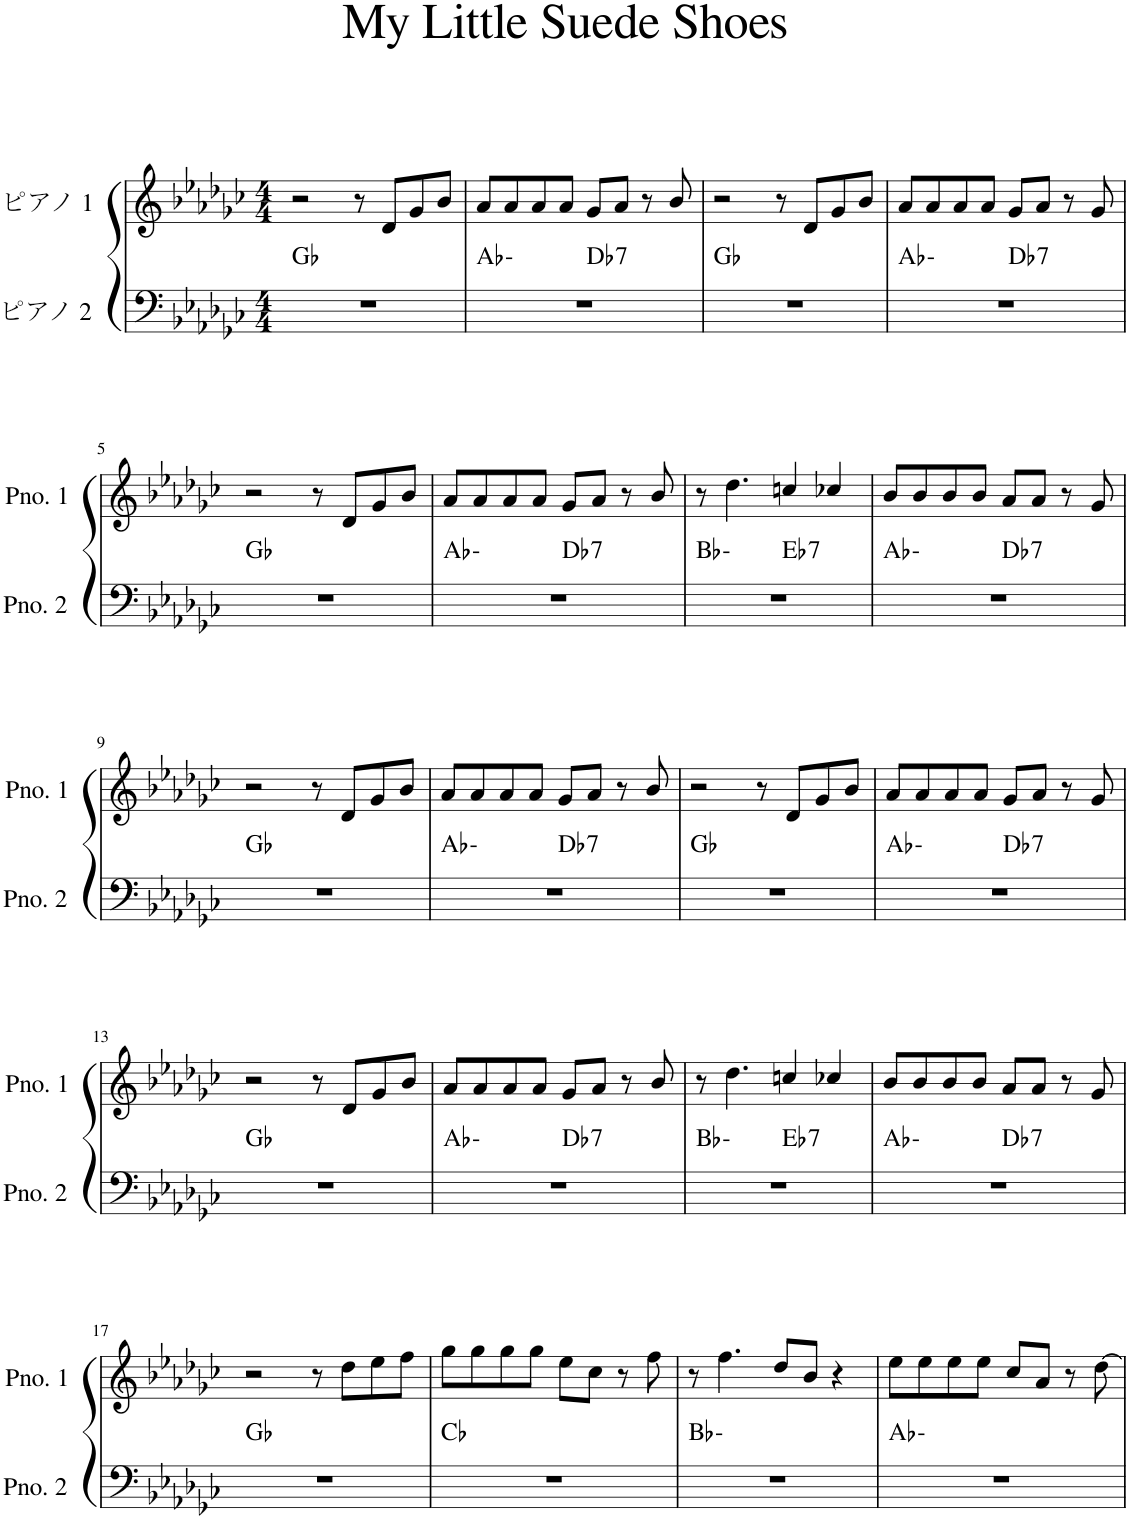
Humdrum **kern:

**kern	**harte	**kern
*part2	*part2	*part1
*staff2	*	*staff1
*I"ピアノ 2	*	*I"ピアノ 1
*clefF4	*	*clefG2
*k[b-e-a-d-g-c-]	*	*k[b-e-a-d-g-c-]
*M4/4	*	*M4/4
=1	=1	=1
1r	Gb:maj	2r
.	.	8r
.	.	8d-/L
.	.	8g-/
.	.	8b-/J
=2	=2	=2
*^	*	*
1r	2ryy	Ab:min	8a-/L
.	.	.	8a-/
.	.	.	8a-/
.	.	.	8a-/J
!	!	!LO:H:kt=7	!
.	2ryy	Db:7	8g-/L
.	.	.	8a-/J
.	.	.	8r
.	.	.	8b-/
*v	*v	*	*
=3	=3	=3
1r	Gb:maj	2r
.	.	8r
.	.	8d-/L
.	.	8g-/
.	.	8b-/J
=4	=4	=4
*^	*	*
1r	2ryy	Ab:min	8a-/L
.	.	.	8a-/
.	.	.	8a-/
.	.	.	8a-/J
!	!	!LO:H:kt=7	!
.	2ryy	Db:7	8g-/L
.	.	.	8a-/J
.	.	.	8r
.	.	.	8g-/
*v	*v	*	*
!!LO:LB:g=z
=5	=5	=5
1r	Gb:maj	2r
.	.	8r
.	.	8d-/L
.	.	8g-/
.	.	8b-/J
=6	=6	=6
*^	*	*
1r	2ryy	Ab:min	8a-/L
.	.	.	8a-/
.	.	.	8a-/
.	.	.	8a-/J
!	!	!LO:H:kt=7	!
.	2ryy	Db:7	8g-/L
.	.	.	8a-/J
.	.	.	8r
.	.	.	8b-/
=7	=7	=7	=7
1r	2ryy	Bb:min	8r
.	.	.	4.dd-\
!	!	!LO:H:kt=7	!
.	2ryy	Eb:7	4ccn/
.	.	.	4cc-X/
=8	=8	=8	=8
1r	2ryy	Ab:min	8b-/L
.	.	.	8b-/
.	.	.	8b-/
.	.	.	8b-/J
!	!	!LO:H:kt=7	!
.	2ryy	Db:7	8a-/L
.	.	.	8a-/J
.	.	.	8r
.	.	.	8g-/
*v	*v	*	*
!!LO:LB:g=z
=9	=9	=9
1r	Gb:maj	2r
.	.	8r
.	.	8d-/L
.	.	8g-/
.	.	8b-/J
=10	=10	=10
*^	*	*
1r	2ryy	Ab:min	8a-/L
.	.	.	8a-/
.	.	.	8a-/
.	.	.	8a-/J
!	!	!LO:H:kt=7	!
.	2ryy	Db:7	8g-/L
.	.	.	8a-/J
.	.	.	8r
.	.	.	8b-/
*v	*v	*	*
=11	=11	=11
1r	Gb:maj	2r
.	.	8r
.	.	8d-/L
.	.	8g-/
.	.	8b-/J
=12	=12	=12
*^	*	*
1r	2ryy	Ab:min	8a-/L
.	.	.	8a-/
.	.	.	8a-/
.	.	.	8a-/J
!	!	!LO:H:kt=7	!
.	2ryy	Db:7	8g-/L
.	.	.	8a-/J
.	.	.	8r
.	.	.	8g-/
*v	*v	*	*
!!LO:LB:g=z
=13	=13	=13
1r	Gb:maj	2r
.	.	8r
.	.	8d-/L
.	.	8g-/
.	.	8b-/J
=14	=14	=14
*^	*	*
1r	2ryy	Ab:min	8a-/L
.	.	.	8a-/
.	.	.	8a-/
.	.	.	8a-/J
!	!	!LO:H:kt=7	!
.	2ryy	Db:7	8g-/L
.	.	.	8a-/J
.	.	.	8r
.	.	.	8b-/
=15	=15	=15	=15
1r	2ryy	Bb:min	8r
.	.	.	4.dd-\
!	!	!LO:H:kt=7	!
.	2ryy	Eb:7	4ccn/
.	.	.	4cc-X/
=16	=16	=16	=16
1r	2ryy	Ab:min	8b-/L
.	.	.	8b-/
.	.	.	8b-/
.	.	.	8b-/J
!	!	!LO:H:kt=7	!
.	2ryy	Db:7	8a-/L
.	.	.	8a-/J
.	.	.	8r
.	.	.	8g-/
*v	*v	*	*
!!LO:LB:g=z
=17	=17	=17
1r	Gb:maj	2r
.	.	8r
.	.	8dd-\L
.	.	8ee-\
.	.	8ff\J
=18	=18	=18
1r	Cb:maj	8gg-\L
.	.	8gg-\
.	.	8gg-\
.	.	8gg-\J
.	.	8ee-\L
.	.	8cc-\J
.	.	8r
.	.	8ff\
=19	=19	=19
1r	Bb:min	8r
.	.	4.ff\
.	.	8dd-/L
.	.	8b-/J
.	.	4r
=20	=20	=20
1r	Ab:min	8ee-\L
.	.	8ee-\
.	.	8ee-\
.	.	8ee-\J
.	.	8cc-/L
.	.	8a-/J
.	.	8r
.	.	[8dd-\
=	=	=
*-	*-	*-
